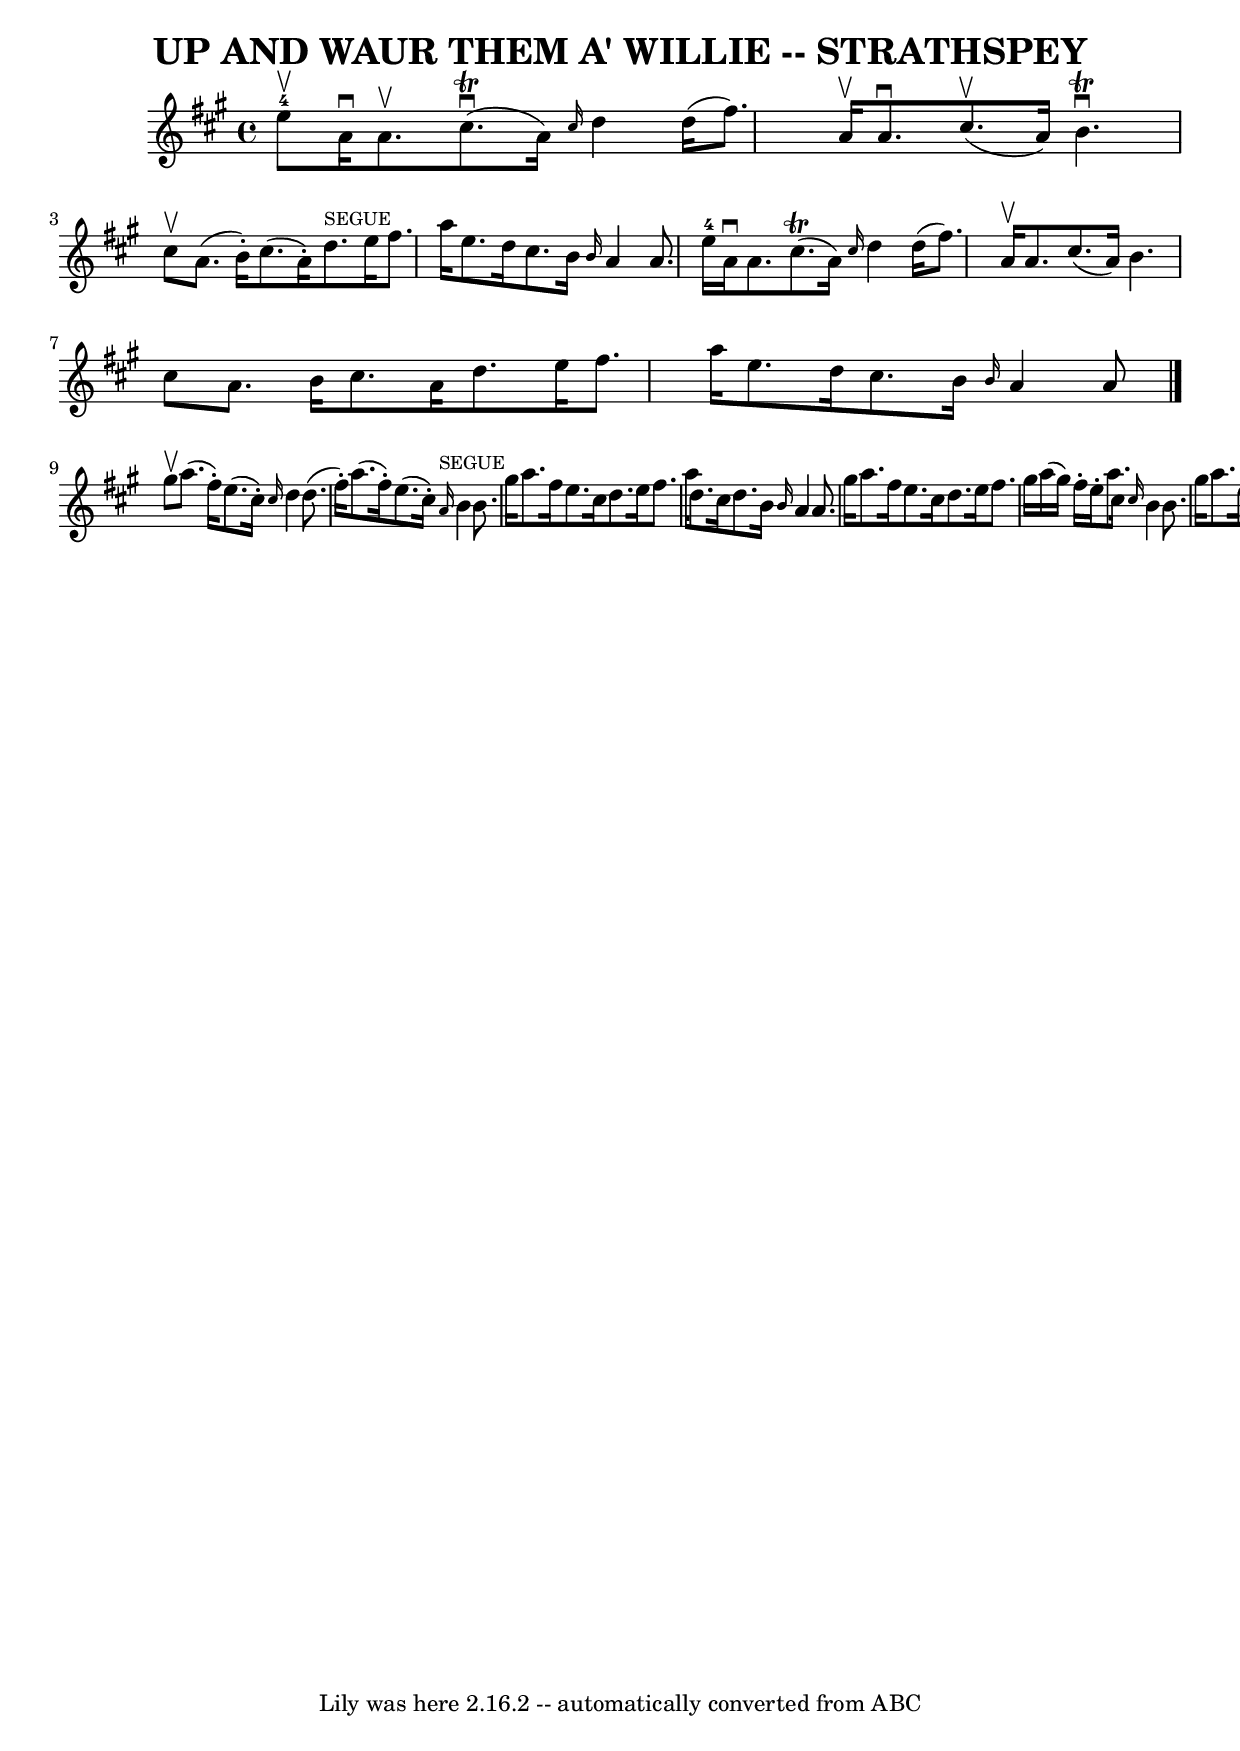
\version "2.16.2"
\include "Mammoth.ily"
\header {
  %% book = "Ryan's Mammoth Collection of Fiddle Tunes"
 composer = ""
 crossRefNumber = "1"
 footnotes = ""
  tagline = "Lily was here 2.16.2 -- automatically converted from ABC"
  title = "UP AND WAUR THEM A' WILLIE -- STRATHSPEY"

}
voicedefault =  {


  \override Staff.TimeSignature #'style = #'C
  \time 4/4 
  \key a \major e''8-4^\upbow    |
 a'16^\downbow   
 a'8.^\upbow cs''8. (^\trill^\downbow a'16) \grace { cs''16  
						     } d''4 d''16 (fs''8.)    |
 a'16^\upbow a'8.^\downbow cs''8. (^\upbow a'16) b'4.^\trill^\downbow cs''8^\upbow    |
  
 a'8. (b'16-.) cs''8. (a'16-.) d''8.^\segue e''16 fs''8. a''16     |
 e''8. d''16 cs''8. b'16  \grace {    
 b'16     } a'4 a'8. e''16-4    |
 a'16^\downbow a'8.      
 cs''8. (^\trill a'16) \grace { cs''16   				} d''4 d''16 (fs''8.)    |
 a'16^\upbow a'8. cs''8. (a'16) b'4. cs''8     |
 a'8. b'16 cs''8. a'16 d''8. e''16 fs''8. a''16     |
 e''8. d''16 cs''8. b'16  \grace { b'16  
				   } a'4 a'8    \bar "|." gs''8^\upbow    |
 a''8. (fs''16-.) e''8. (cs''16-.) \grace { cs''16   			       } d''4 d''8. (fs''16-.)    |
 a''8. (fs''16-.) e''8. (cs''16-.)   
  \grace { a'16^\segue  	 } b'4 b'8. gs''16     |
 a''8. fs''16 e''8. cs''16 d''8. e''16 fs''8. a''16     |
  
 d''8. cs''16 d''8. b'16  \grace { b'16   				   } a'4 a'8. gs''16   |
 a''8. fs''16 e''8. cs''16 d''8. e''16 fs''8. gs''16     |
 a''16 (gs''16) fs''16-. e''16-.  
 a''8. cs''16  \grace { cs''16   			} b'4 b'8. gs''16     |
 a''8. e''16 fs''8. cs''16 d''8. e''16 fs''8. a''16     |
 e''8. cs''16 d''8. b'16  \grace { b'16  
				   } a'4 a'8    \bar " |."   

}

\score{
  <<

    \context Staff="default"
    {
      \voicedefault 
      
    }

  >>
  \layout {
    
  }
  \midi {
  }

}
